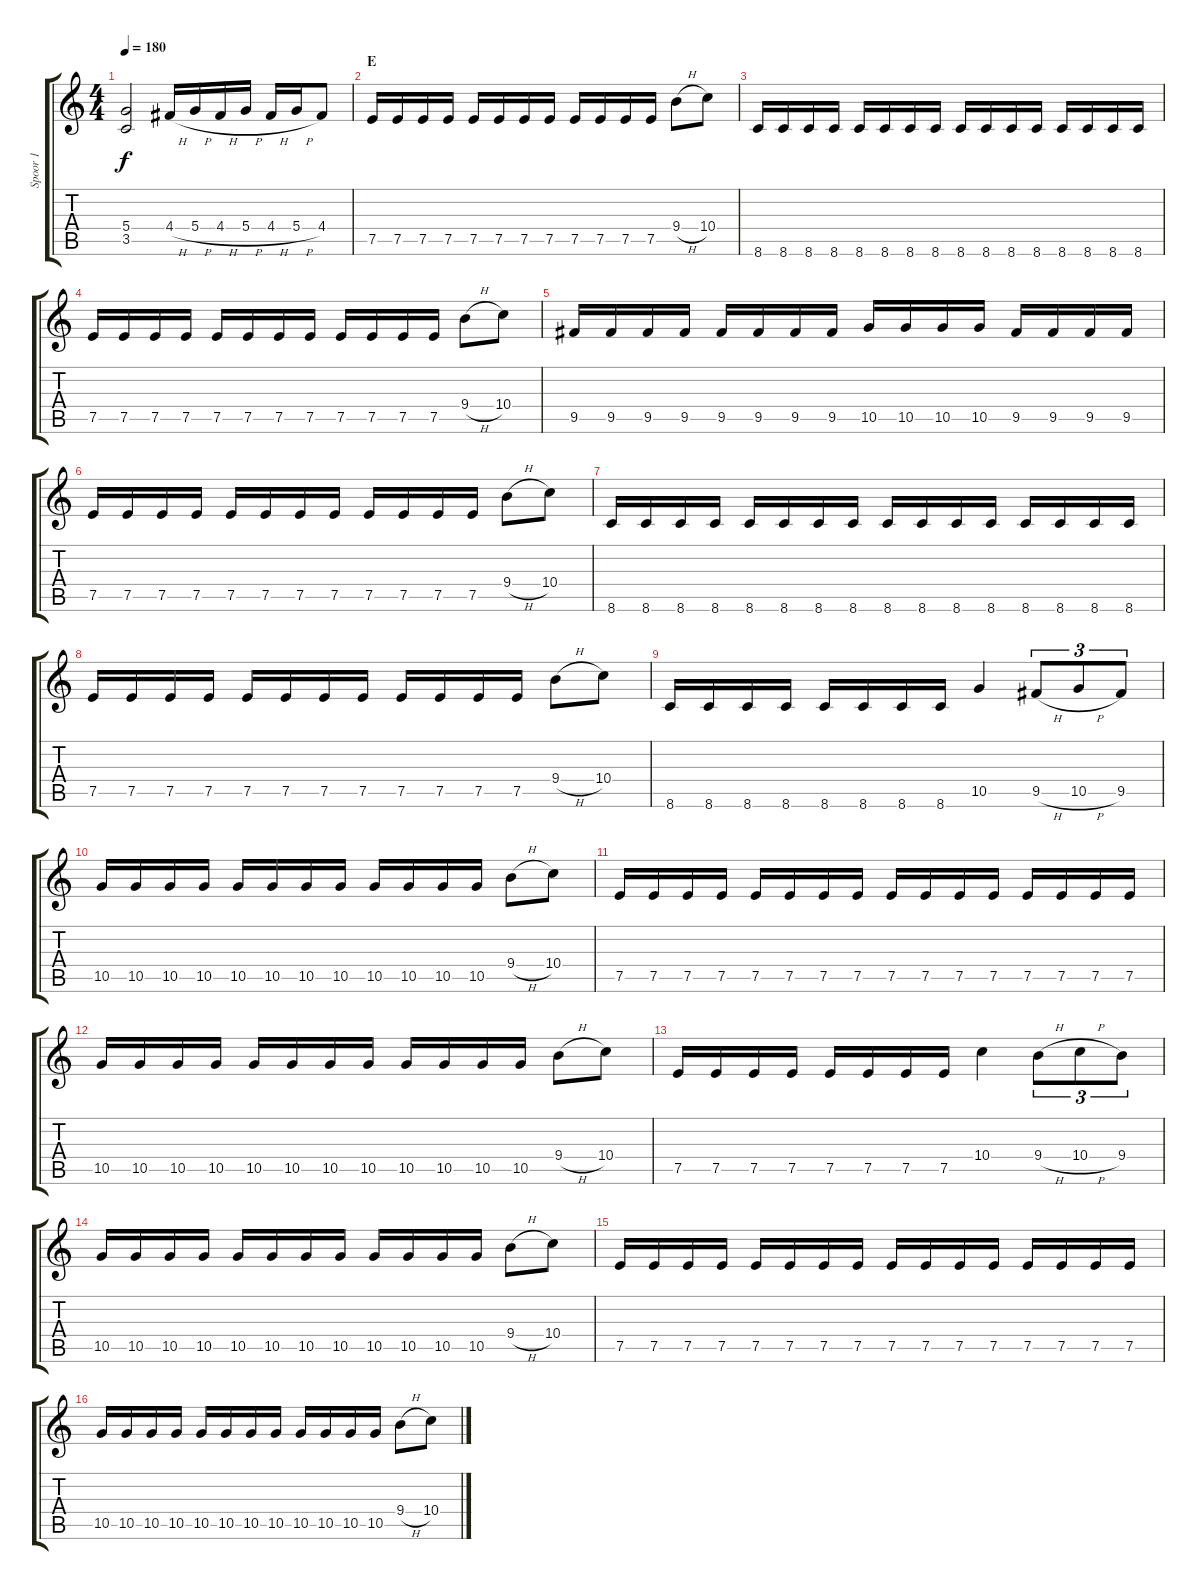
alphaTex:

\track ("Spoor 1" "Spoor 1") {instrument overdrivenguitar}
\staff {score tabs}
\tuning (E4 B3 G3 D3 A2 E2) {hide}
\ts (4 4)
\tempo 180
\clef g2
\ks c
(5.4 3.5).2{dy f} 4.4{h}.16 5.4{h}.16 4.4{h}.16 5.4{h}.16 4.4{h}.16 5.4{h}.16 4.4.8 |
\section ("" "E")
7.5.16 7.5.16 7.5.16 7.5.16 7.5.16 7.5.16 7.5.16 7.5.16 7.5.16 7.5.16 7.5.16 7.5.16 9.4{h}.8 10.4.8 |
8.6.16 8.6.16 8.6.16 8.6.16 8.6.16 8.6.16 8.6.16 8.6.16 8.6.16 8.6.16 8.6.16 8.6.16 8.6.16 8.6.16 8.6.16 8.6.16 |
7.5.16 7.5.16 7.5.16 7.5.16 7.5.16 7.5.16 7.5.16 7.5.16 7.5.16 7.5.16 7.5.16 7.5.16 9.4{h}.8 10.4.8 |
9.5.16 9.5.16 9.5.16 9.5.16 9.5.16 9.5.16 9.5.16 9.5.16 10.5.16 10.5.16 10.5.16 10.5.16 9.5.16 9.5.16 9.5.16 9.5.16 |
7.5.16 7.5.16 7.5.16 7.5.16 7.5.16 7.5.16 7.5.16 7.5.16 7.5.16 7.5.16 7.5.16 7.5.16 9.4{h}.8 10.4.8 |
8.6.16 8.6.16 8.6.16 8.6.16 8.6.16 8.6.16 8.6.16 8.6.16 8.6.16 8.6.16 8.6.16 8.6.16 8.6.16 8.6.16 8.6.16 8.6.16 |
7.5.16 7.5.16 7.5.16 7.5.16 7.5.16 7.5.16 7.5.16 7.5.16 7.5.16 7.5.16 7.5.16 7.5.16 9.4{h}.8 10.4.8 |
8.6.16 8.6.16 8.6.16 8.6.16 8.6.16 8.6.16 8.6.16 8.6.16 10.5.4 9.5{h}.8{tu (3 2)} 10.5{h}.8{tu (3 2)} 9.5.8{tu (3 2)} |
10.5.16 10.5.16 10.5.16 10.5.16 10.5.16 10.5.16 10.5.16 10.5.16 10.5.16 10.5.16 10.5.16 10.5.16 9.4{h}.8 10.4.8 |
7.5.16 7.5.16 7.5.16 7.5.16 7.5.16 7.5.16 7.5.16 7.5.16 7.5.16 7.5.16 7.5.16 7.5.16 7.5.16 7.5.16 7.5.16 7.5.16 |
10.5.16 10.5.16 10.5.16 10.5.16 10.5.16 10.5.16 10.5.16 10.5.16 10.5.16 10.5.16 10.5.16 10.5.16 9.4{h}.8 10.4.8 |
7.5.16 7.5.16 7.5.16 7.5.16 7.5.16 7.5.16 7.5.16 7.5.16 10.4.4 9.4{h}.8{tu (3 2)} 10.4{h}.8{tu (3 2)} 9.4.8{tu (3 2)} |
10.5.16 10.5.16 10.5.16 10.5.16 10.5.16 10.5.16 10.5.16 10.5.16 10.5.16 10.5.16 10.5.16 10.5.16 9.4{h}.8 10.4.8 |
7.5.16 7.5.16 7.5.16 7.5.16 7.5.16 7.5.16 7.5.16 7.5.16 7.5.16 7.5.16 7.5.16 7.5.16 7.5.16 7.5.16 7.5.16 7.5.16 |
10.5.16 10.5.16 10.5.16 10.5.16 10.5.16 10.5.16 10.5.16 10.5.16 10.5.16 10.5.16 10.5.16 10.5.16 9.4{h}.8 10.4.8
